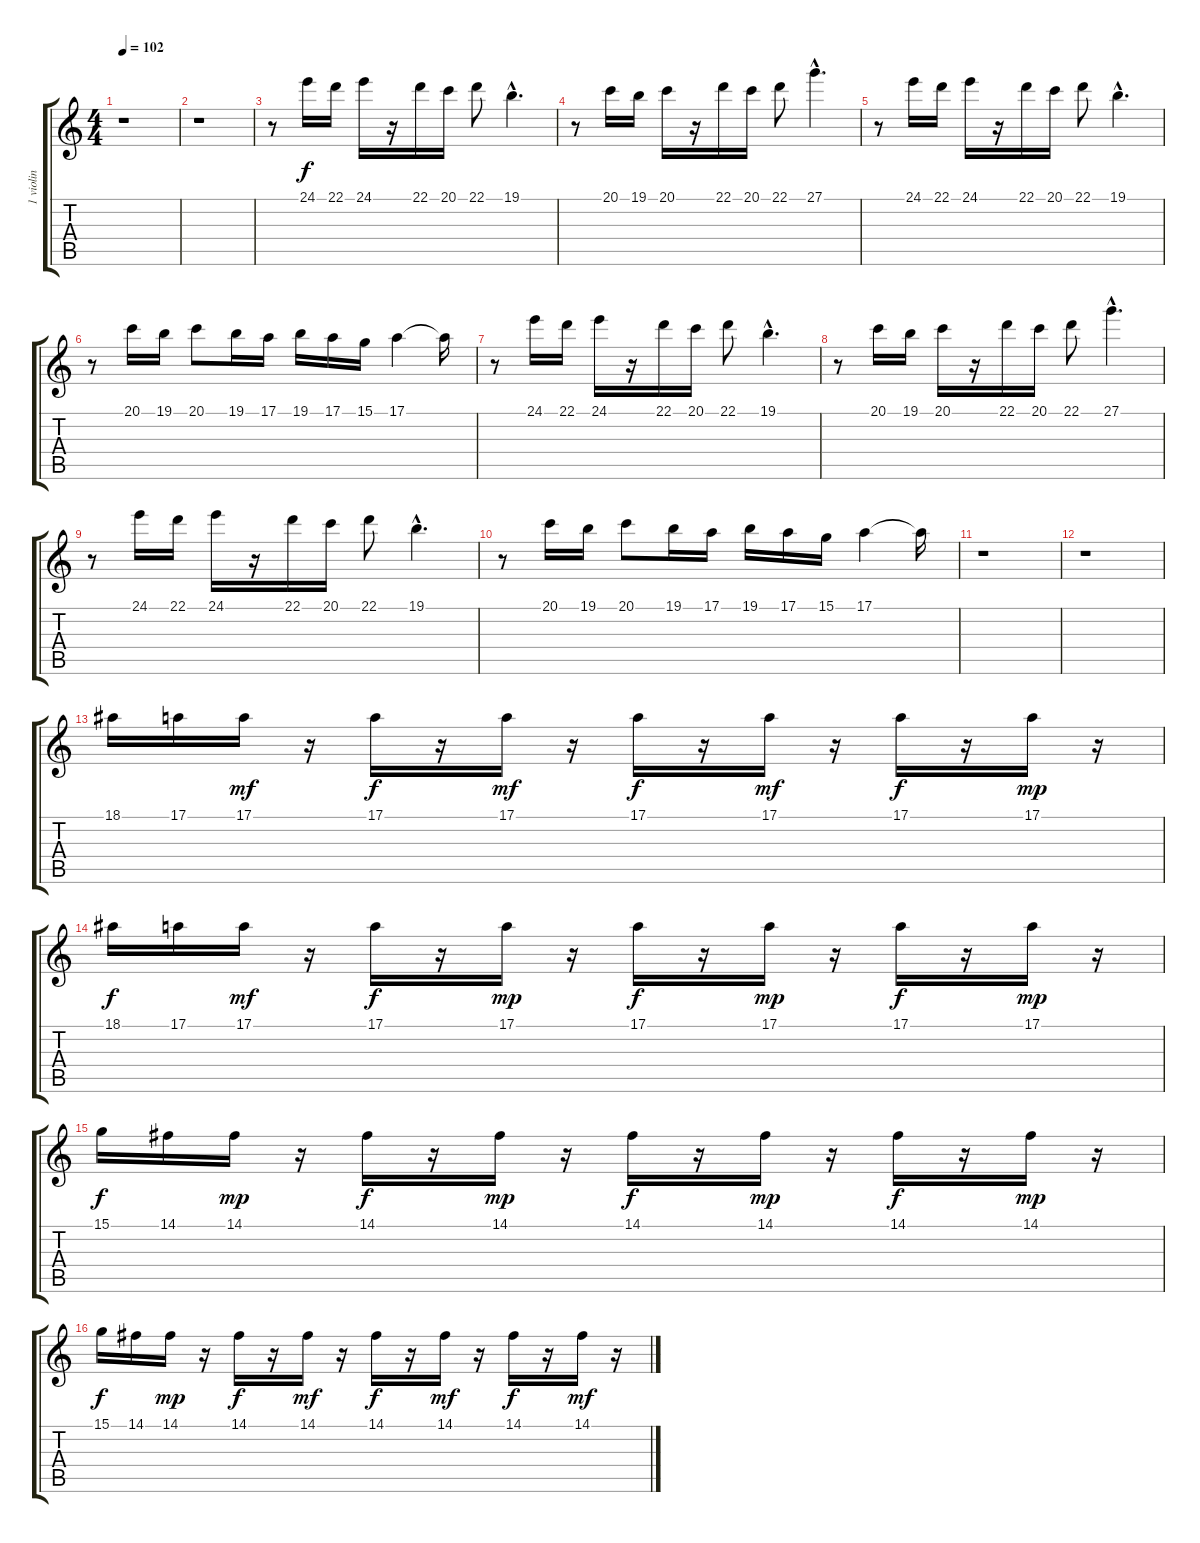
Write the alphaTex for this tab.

\track ("1 violin" "1 violin") {instrument stringensemble1}
\staff {score tabs}
\tuning (E4 B3 G3 D3 A2 E2) {hide}
\ts (4 4)
\tempo 102
\clef g2
\ks c
r.1{dy f} |
r.1 |
r.8 24.1.16 22.1.16 24.1.16 r.16 22.1.16 20.1.16 22.1.8 19.1{hac}.4{d} |
r.8 20.1.16 19.1.16 20.1.16 r.16 22.1.16 20.1.16 22.1.8 27.1{hac}.4{d} |
r.8 24.1.16 22.1.16 24.1.16 r.16 22.1.16 20.1.16 22.1.8 19.1{hac}.4{d} |
r.8 20.1.16 19.1.16 20.1.8 19.1.16 17.1.16 19.1.16 17.1.16 15.1.16 17.1.4 17.1{t}.16 |
r.8 24.1.16 22.1.16 24.1.16 r.16 22.1.16 20.1.16 22.1.8 19.1{hac}.4{d} |
r.8 20.1.16 19.1.16 20.1.16 r.16 22.1.16 20.1.16 22.1.8 27.1{hac}.4{d} |
r.8 24.1.16 22.1.16 24.1.16 r.16 22.1.16 20.1.16 22.1.8 19.1{hac}.4{d} |
r.8 20.1.16 19.1.16 20.1.8 19.1.16 17.1.16 19.1.16 17.1.16 15.1.16 17.1.4 17.1{t}.16 |
r.1 |
r.1 |
18.1.16 17.1.16 17.1.16{dy mf} r.16 17.1.16{dy f} r.16 17.1.16{dy mf} r.16 17.1.16{dy f} r.16 17.1.16{dy mf} r.16 17.1.16{dy f} r.16 17.1.16{dy mp} r.16 |
18.1.16{dy f} 17.1.16 17.1.16{dy mf} r.16 17.1.16{dy f} r.16 17.1.16{dy mp} r.16 17.1.16{dy f} r.16 17.1.16{dy mp} r.16 17.1.16{dy f} r.16 17.1.16{dy mp} r.16 |
15.1.16{dy f} 14.1.16 14.1.16{dy mp} r.16 14.1.16{dy f} r.16 14.1.16{dy mp} r.16 14.1.16{dy f} r.16 14.1.16{dy mp} r.16 14.1.16{dy f} r.16 14.1.16{dy mp} r.16 |
15.1.16{dy f} 14.1.16 14.1.16{dy mp} r.16 14.1.16{dy f} r.16 14.1.16{dy mf} r.16 14.1.16{dy f} r.16 14.1.16{dy mf} r.16 14.1.16{dy f} r.16 14.1.16{dy mf} r.16
